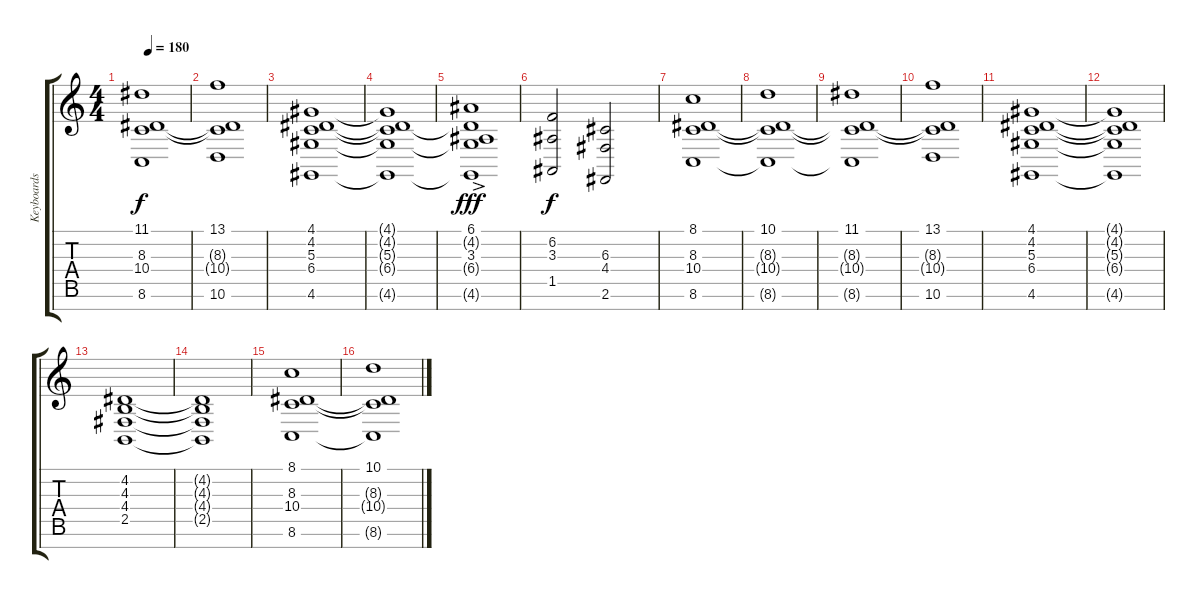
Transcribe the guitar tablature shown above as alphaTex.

\track ("Keyboards 4" "Keyboards ") {instrument stringensemble1}
\staff {score tabs}
\tuning (E4 B3 G3 D3 A2 E2 B1) {hide}
\ts (4 4)
\tempo 180
\clef g2
\ks c
(11.1 8.3{t} 10.4{t} 8.6{t}).1{dy f} |
(13.1 8.3{t} 10.4{t} 10.6).1 |
(4.1 4.2 5.3 6.4 4.6).1 |
(4.1{t} 4.2{t} 5.3{t} 6.4{t} 4.6{t}).1 |
(6.1 4.2{t} 3.3{ac} 6.4{t} 4.6{t}).1{dy fff} |
(6.2 3.3 1.5).2{dy f} (6.3 4.4 2.6).2 |
(8.1 8.3 10.4 8.6).1 |
(10.1 8.3{t} 10.4{t} 8.6{t}).1 |
(11.1 8.3{t} 10.4{t} 8.6{t}).1 |
(13.1 8.3{t} 10.4{t} 10.6).1 |
(4.1 4.2 5.3 6.4 4.6).1 |
(4.1{t} 4.2{t} 5.3{t} 6.4{t} 4.6{t}).1 |
(4.2 4.3 4.4 2.5).1 |
(4.2{t} 4.3{t} 4.4{t} 2.5{t}).1 |
(8.1 8.3 10.4 8.6).1 |
(10.1 8.3{t} 10.4{t} 8.6{t}).1
